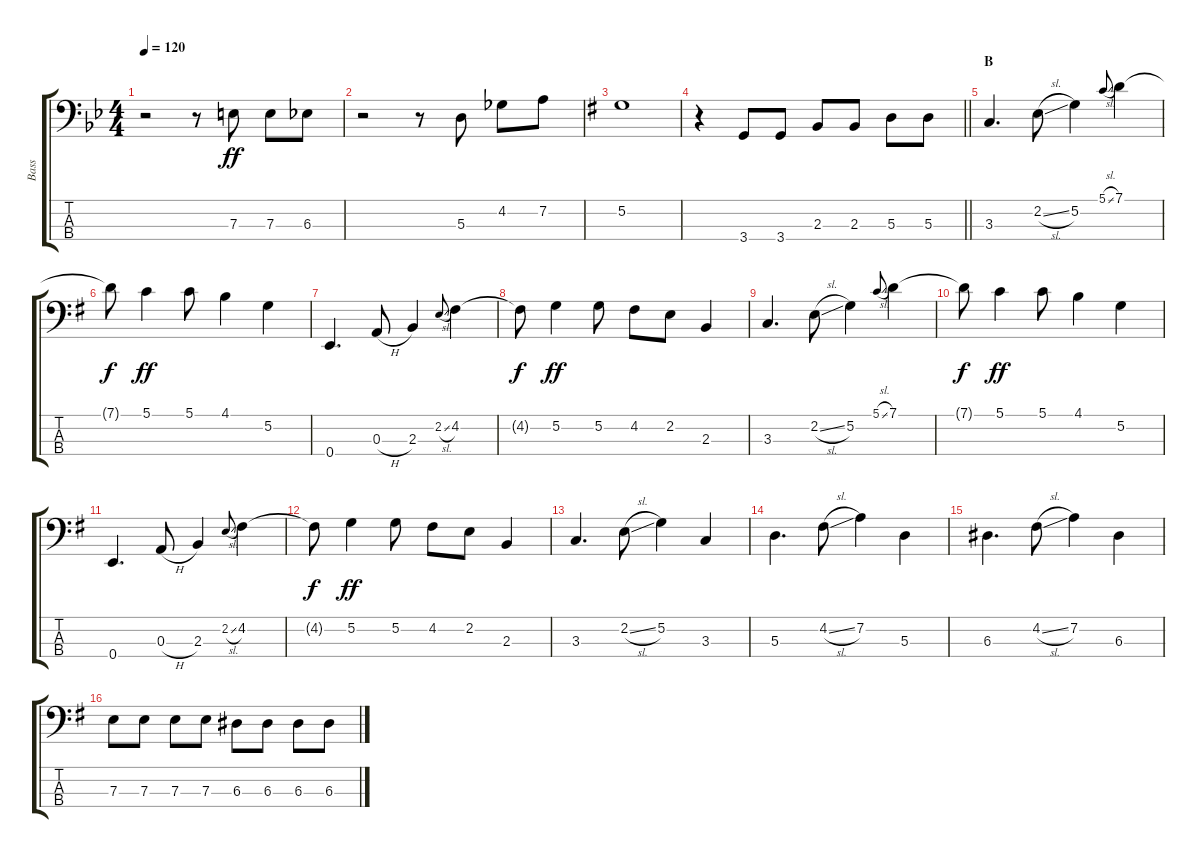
\track ("Bass" "Bass") {instrument electricbasspick}
\staff {score tabs}
\tuning (G2 D2 A1 E1) {hide}
\ts (4 4)
\tempo 120
\clef f4
\ks bb
r.2{dy ff} r.8 7.3.8 7.3.8 6.3.8 |
r.2 r.8 5.3.8 4.2.8 7.2.8 |
\ks g
5.2.1 |
\barLineRight lightlight
r.4 3.4.8 3.4.8 2.3.8 2.3.8 5.3.8 5.3.8 |
\section ("" "B")
3.3.4{d} 2.2{sl}.8 5.2.4 5.1{sl}.8{gr onbeat} 7.1.4 |
7.1{t}.8{dy f} 5.1.4{dy ff} 5.1.8 4.1.4 5.2.4 |
0.4.4{d} 0.3{h}.8 2.3.4 2.2{sl}.8{gr onbeat} 4.2.4 |
4.2{t}.8{dy f} 5.2.4{dy ff} 5.2.8 4.2.8 2.2.8 2.3.4 |
3.3.4{d} 2.2{sl}.8 5.2.4 5.1{sl}.8{gr onbeat} 7.1.4 |
7.1{t}.8{dy f} 5.1.4{dy ff} 5.1.8 4.1.4 5.2.4 |
0.4.4{d} 0.3{h}.8 2.3.4 2.2{sl}.8{gr onbeat} 4.2.4 |
4.2{t}.8{dy f} 5.2.4{dy ff} 5.2.8 4.2.8 2.2.8 2.3.4 |
3.3.4{d} 2.2{sl}.8 5.2.4 3.3.4 |
5.3.4{d} 4.2{sl}.8 7.2.4 5.3.4 |
6.3.4{d} 4.2{sl}.8 7.2.4 6.3.4 |
7.3.8 7.3.8 7.3.8 7.3.8 6.3.8 6.3.8 6.3.8 6.3.8
